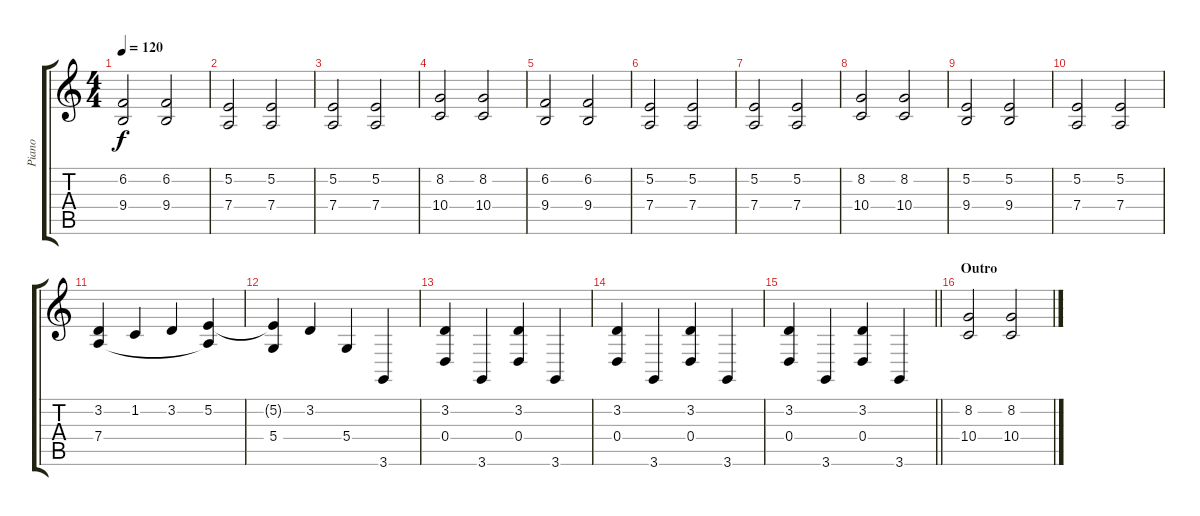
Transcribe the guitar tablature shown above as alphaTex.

\track ("Piano" "Piano") {instrument brightacousticpiano bank 7}
\staff {score tabs}
\tuning (E4 B3 G3 D3 A2 E2) {hide}
\ts (4 4)
\tempo 120
\clef g2
\ks c
(6.2 9.4).2{dy f} (6.2 9.4).2 |
(5.2 7.4).2 (5.2 7.4).2 |
(5.2 7.4).2 (5.2 7.4).2 |
(8.2 10.4).2 (8.2 10.4).2 |
(6.2 9.4).2 (6.2 9.4).2 |
(5.2 7.4).2 (5.2 7.4).2 |
(5.2 7.4).2 (5.2 7.4).2 |
(8.2 10.4).2 (8.2 10.4).2 |
(5.2 9.4).2 (5.2 9.4).2 |
(5.2 7.4).2 (5.2 7.4).2 |
(3.2 7.4).4 1.2.4 3.2.4 (5.2 7.4{t}).4 |
(5.2{t} 5.4).4 3.2.4 5.4.4 3.6.4 |
(3.2 0.4).4 3.6.4 (3.2 0.4).4 3.6.4 |
(3.2 0.4).4 3.6.4 (3.2 0.4).4 3.6.4 |
\barLineRight lightlight
(3.2 0.4).4 3.6.4 (3.2 0.4).4 3.6.4 |
\section ("" "Outro")
(8.2 10.4).2 (8.2 10.4).2
